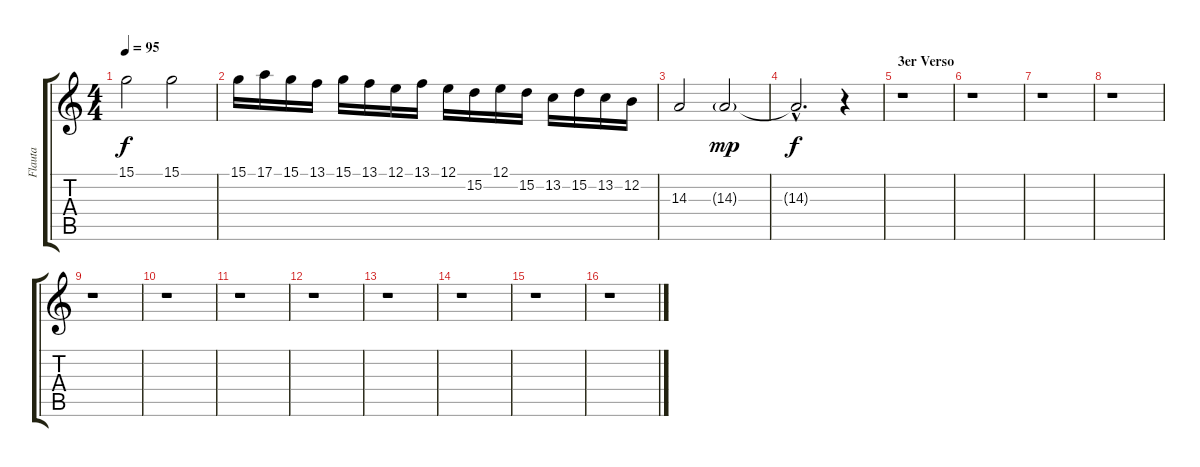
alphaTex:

\track ("Flauta" "Flauta") {instrument flute}
\staff {score tabs}
\tuning (E4 B3 G3 D3 A2 E2) {hide}
\ts (4 4)
\tempo 95
\clef g2
\ks c
15.1.2{dy f} 15.1.2 |
15.1.16 17.1.16 15.1.16 13.1.16 15.1.16 13.1.16 12.1.16 13.1.16 12.1.16 15.2.16 12.1.16 15.2.16 13.2.16 15.2.16 13.2.16 12.2.16 |
14.3.2 14.3{g}.2{dy mp} |
14.3{hac t}.2{d dy f} r.4 |
\section ("" "3er Verso")
r.1 |
r.1 |
r.1 |
r.1 |
r.1 |
r.1 |
r.1 |
r.1 |
r.1 |
r.1 |
r.1 |
r.1
